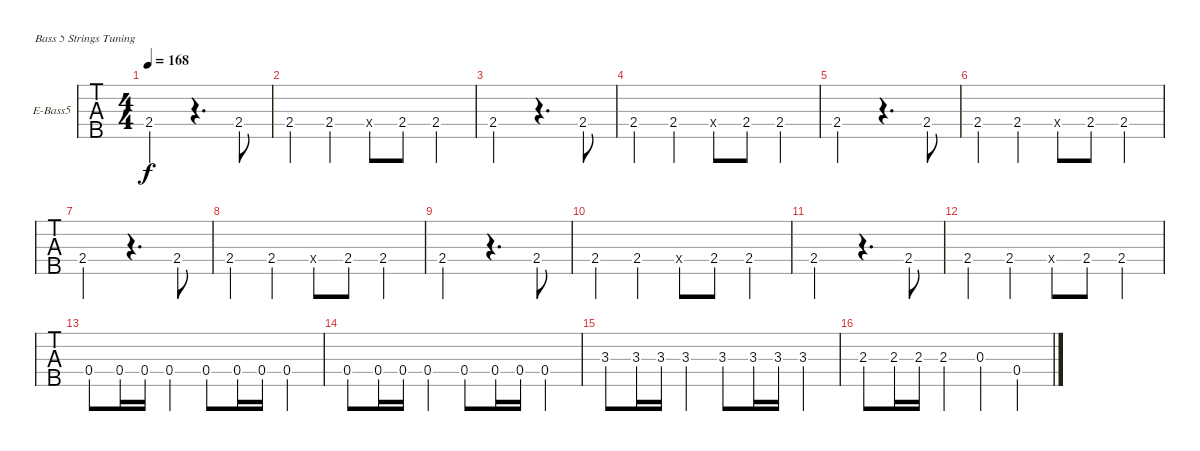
\bracketExtendMode groupsimilarinstruments
\firstSystemTrackNameOrientation horizontal
\otherSystemsTrackNameOrientation horizontal
\track ("Bass" "E-Bass5") {instrument slapbass2}
\staff {tabs}
\tuning (G2 D2 A1 E1 B0)
\ts (4 4)
\tempo 168
\clef f4
\ks c
2.4.2{dy f} r.4{d} 2.4.8 |
2.4.4 2.4{st}.4 2.4{x}.8 2.4.8 2.4.4 |
2.4.2 r.4{d} 2.4.8 |
2.4.4 2.4{st}.4 2.4{x}.8 2.4.8 2.4.4 |
2.4.2 r.4{d} 2.4.8 |
2.4.4 2.4{st}.4 2.4{x}.8 2.4.8 2.4.4 |
2.4.2 r.4{d} 2.4.8 |
2.4.4 2.4{st}.4 2.4{x}.8 2.4.8 2.4.4 |
2.4.2 r.4{d} 2.4.8 |
2.4.4 2.4{st}.4 2.4{x}.8 2.4.8 2.4.4 |
2.4.2 r.4{d} 2.4.8 |
2.4.4 2.4{st}.4 2.4{x}.8 2.4.8 2.4.4 |
0.4{st}.8 0.4.16 0.4.16 0.4.4 0.4{st}.8 0.4.16 0.4.16 0.4.4 |
0.4{st}.8 0.4.16 0.4.16 0.4.4 0.4{st}.8 0.4.16 0.4.16 0.4.4 |
3.3{st}.8 3.3.16 3.3.16 3.3.4 3.3{st}.8 3.3.16 3.3.16 3.3.4 |
2.3{st}.8 2.3.16 2.3.16 2.3.4 0.3.4 0.4.4
